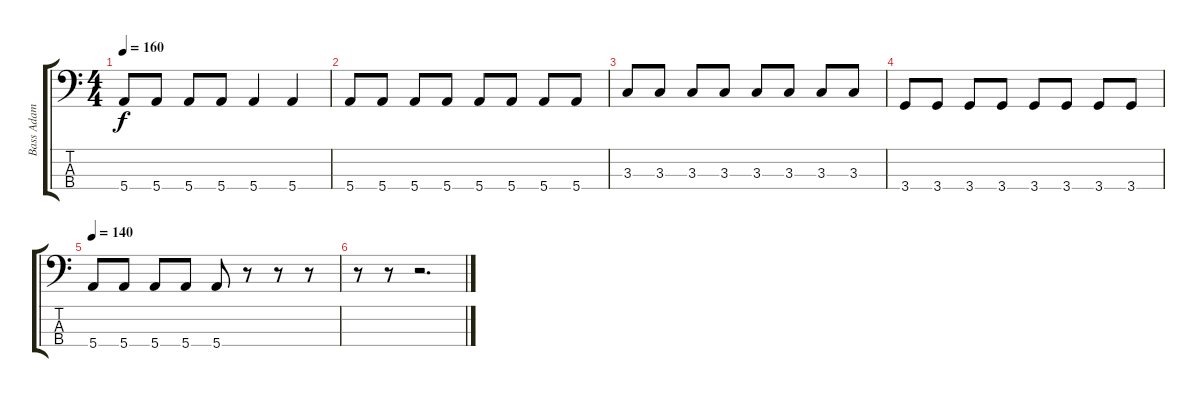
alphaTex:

\track ("Bass Adam" "Bass Adam") {instrument electricbasspick}
\staff {score tabs}
\tuning (G2 D2 A1 E1) {hide}
\ts (4 4)
\tempo 160
\clef f4
\ks c
5.4.8{dy f} 5.4.8 5.4.8 5.4.8 5.4.4 5.4.4 |
5.4.8 5.4.8 5.4.8 5.4.8 5.4.8 5.4.8 5.4.8 5.4.8 |
3.3.8 3.3.8 3.3.8 3.3.8 3.3.8 3.3.8 3.3.8 3.3.8 |
3.4.8 3.4.8 3.4.8 3.4.8 3.4.8 3.4.8 3.4.8 3.4.8 |
\tempo 140
5.4.8 5.4.8 5.4.8 5.4.8 5.4.8 r.8 r.8 r.8 |
r.8 r.8 r.2{d}
